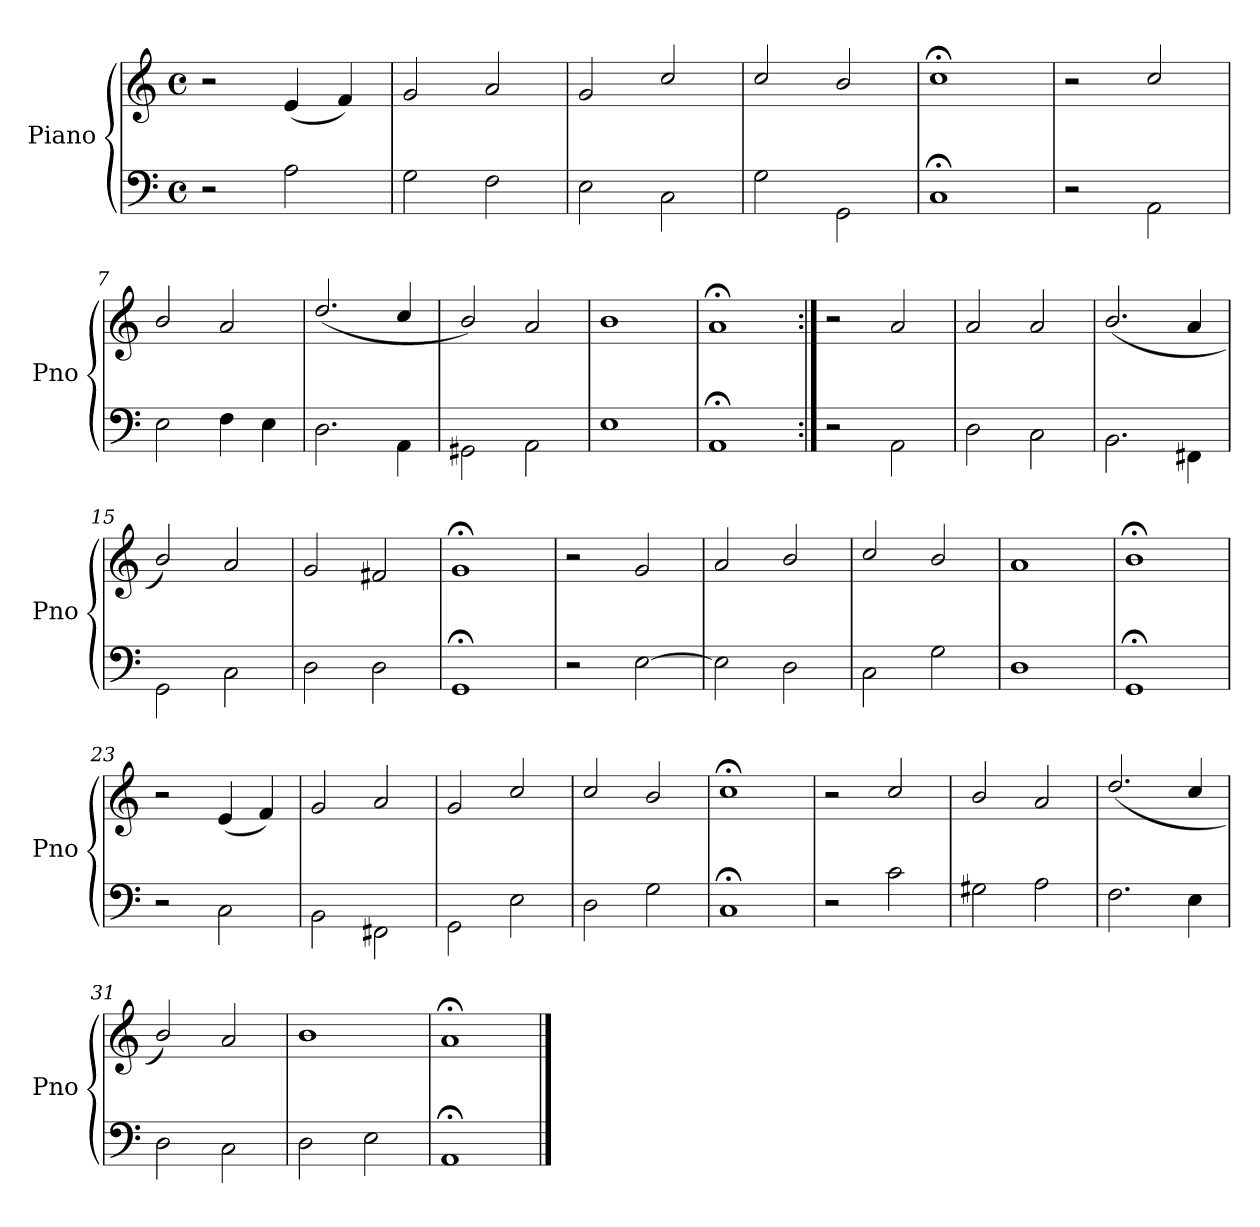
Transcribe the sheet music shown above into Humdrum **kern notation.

**kern	**kern
*part1	*part1
*staff2	*staff1
*I"Piano	*
*I'Pno	*
*clefF4	*clefG2
*k[]	*k[]
*M4/4	*M4/4
*met(c)	*met(c)
=1	=1
2r	2r
2A\	(4e/
.	4f/)
=2	=2
2G\	2g/
2F\	2a/
=3	=3
2E\	2g/
2C\	2cc/
=4	=4
2G\	2cc/
2GG\	2b/
=5	=5
1C;\	1cc;</
=6	=6
2r	2r
2AA\	2cc/
=7	=7
2E\	2b/
4F\	2a/
4E\	.
=8	=8
2.D\	(2.dd/
4AA\	4cc/
=9	=9
2GG#X\	2b/)
2AA\	2a/
=10	=10
1E\	1b/
=11	=11
1AA;\	1a;</
!!LO:PB:g=z
=12:|!	=12:|!
2r	2r
2AA\	2a/
=13	=13
2D\	2a/
2C\	2a/
=14	=14
2.BB\	(2.b/
4FF#X\	4a/
=15	=15
2GG\	2b/)
2C\	2a/
=16	=16
2D\	2g/
2D\	2f#X/
=17	=17
1GG;\	1g;</
=18	=18
2r	2r
[<2E\	2g/
=19	=19
2E\]	2a/
2D\	2b/
=20	=20
2C\	2cc/
2G\	2b/
=21	=21
1D\	1a/
=22	=22
1GG;\	1b;</
!!LO:LB:g=z
=23	=23
2r	2r
2C\	(4e/
.	4f/)
=24	=24
2BB\	2g/
2FF#X\	2a/
=25	=25
2GG\	2g/
2E\	2cc/
=26	=26
2D\	2cc/
2G\	2b/
=27	=27
1C;\	1cc;</
=28	=28
2r	2r
2c\	2cc/
=29	=29
2G#X\	2b/
2A\	2a/
=30	=30
2.F\	(2.dd/
4E\	4cc/
=31	=31
2D\	2b/)
2C\	2a/
=32	=32
2D\	1b/
2E\	.
=33	=33
1AA;\	1a;</
==	==
*-	*-
